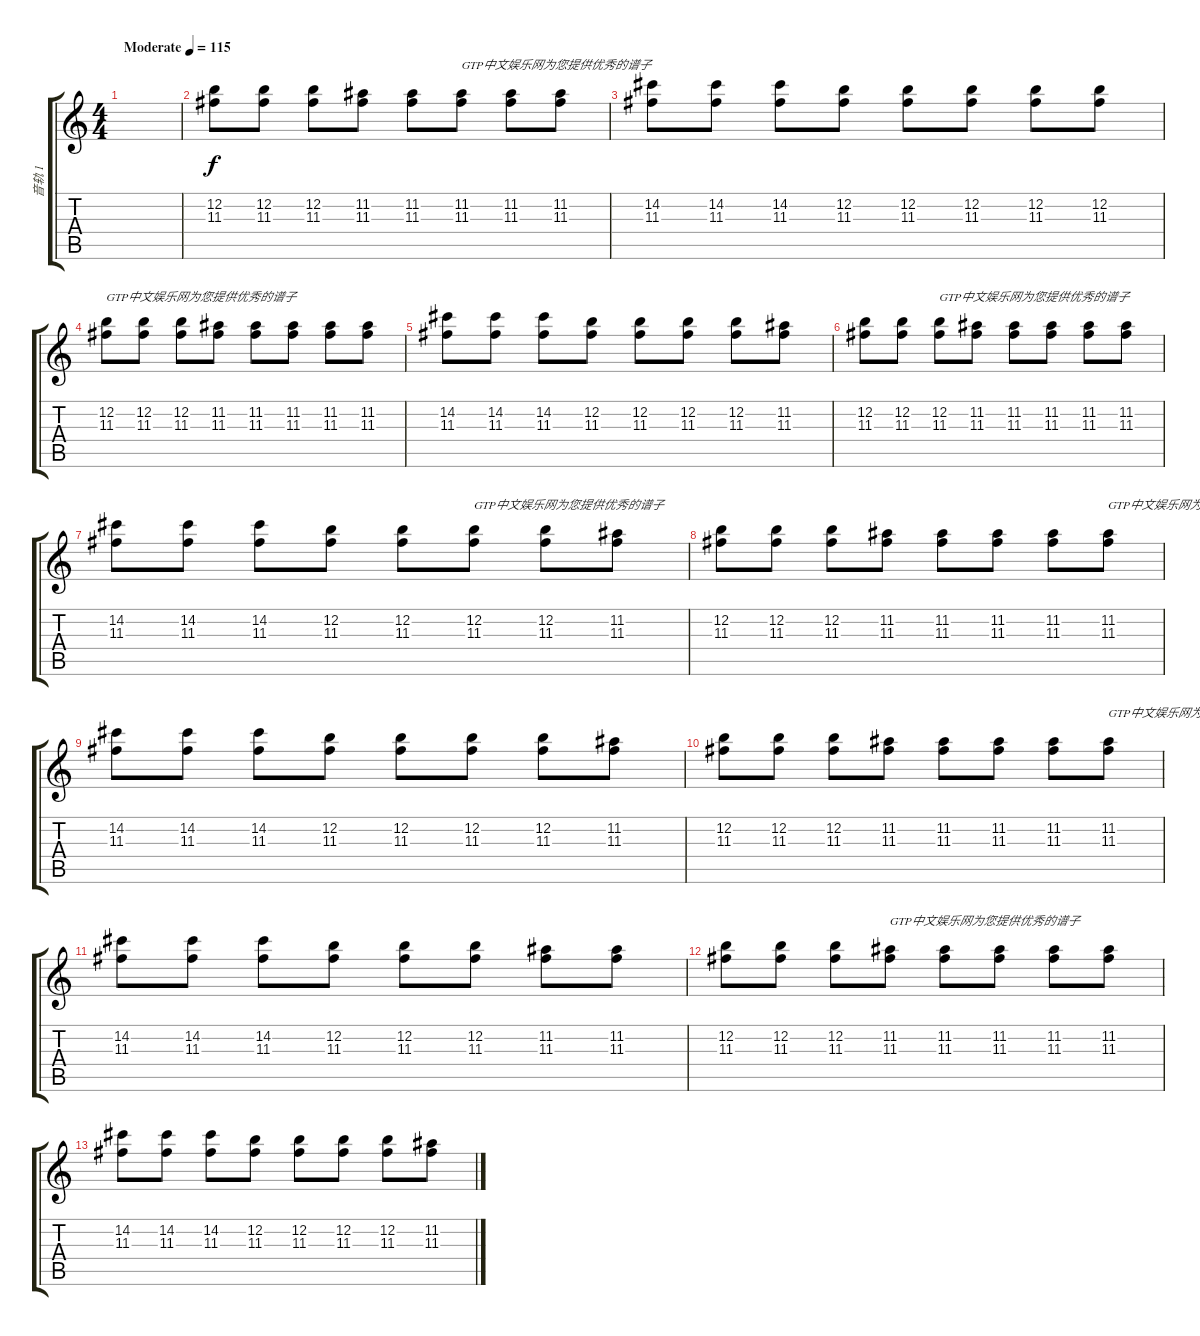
\track ("音轨 1" "音轨 1") {instrument overdrivenguitar}
\staff {score tabs}
\tuning (E4 B3 G3 D3 A2 E2) {hide}
\ts (4 4)
\tempo (115 "Moderate")
\clef g2
\ks c
|
(12.2 11.3).8 (12.2 11.3).8 (12.2 11.3).8 (11.2 11.3).8 (11.2 11.3).8 (11.2 11.3).8{txt "GTP中文娱乐网为您提供优秀的谱子"} (11.2 11.3).8 (11.2 11.3).8 |
(14.2 11.3).8 (14.2 11.3).8 (14.2 11.3).8 (12.2 11.3).8 (12.2 11.3).8 (12.2 11.3).8 (12.2 11.3).8 (12.2 11.3).8 |
(12.2 11.3).8{txt "GTP中文娱乐网为您提供优秀的谱子"} (12.2 11.3).8 (12.2 11.3).8 (11.2 11.3).8 (11.2 11.3).8 (11.2 11.3).8 (11.2 11.3).8 (11.2 11.3).8 |
(14.2 11.3).8 (14.2 11.3).8 (14.2 11.3).8 (12.2 11.3).8 (12.2 11.3).8 (12.2 11.3).8 (12.2 11.3).8 (11.2 11.3).8 |
(12.2 11.3).8 (12.2 11.3).8 (12.2 11.3).8{txt "GTP中文娱乐网为您提供优秀的谱子"} (11.2 11.3).8 (11.2 11.3).8 (11.2 11.3).8 (11.2 11.3).8 (11.2 11.3).8 |
(14.2 11.3).8 (14.2 11.3).8 (14.2 11.3).8 (12.2 11.3).8 (12.2 11.3).8 (12.2 11.3).8{txt "GTP中文娱乐网为您提供优秀的谱子"} (12.2 11.3).8 (11.2 11.3).8 |
(12.2 11.3).8 (12.2 11.3).8 (12.2 11.3).8 (11.2 11.3).8 (11.2 11.3).8 (11.2 11.3).8 (11.2 11.3).8 (11.2 11.3).8{txt "GTP中文娱乐网为您提供优秀的谱子"} |
(14.2 11.3).8 (14.2 11.3).8 (14.2 11.3).8 (12.2 11.3).8 (12.2 11.3).8 (12.2 11.3).8 (12.2 11.3).8 (11.2 11.3).8 |
(12.2 11.3).8 (12.2 11.3).8 (12.2 11.3).8 (11.2 11.3).8 (11.2 11.3).8 (11.2 11.3).8 (11.2 11.3).8 (11.2 11.3).8{txt "GTP中文娱乐网为您提供优秀的谱子"} |
(14.2 11.3).8 (14.2 11.3).8 (14.2 11.3).8 (12.2 11.3).8 (12.2 11.3).8 (12.2 11.3).8 (11.2 11.3).8 (11.2 11.3).8 |
(12.2 11.3).8 (12.2 11.3).8 (12.2 11.3).8 (11.2 11.3).8{txt "GTP中文娱乐网为您提供优秀的谱子"} (11.2 11.3).8 (11.2 11.3).8 (11.2 11.3).8 (11.2 11.3).8 |
(14.2 11.3).8 (14.2 11.3).8 (14.2 11.3).8 (12.2 11.3).8 (12.2 11.3).8 (12.2 11.3).8 (12.2 11.3).8 (11.2 11.3).8
